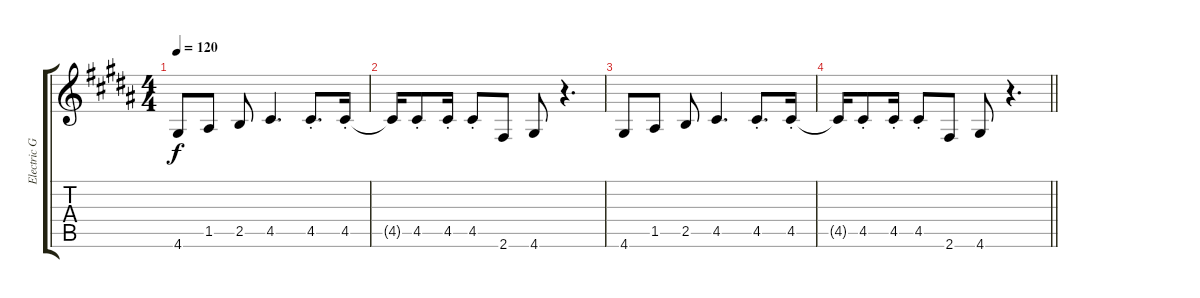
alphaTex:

\track ("Electric Guitar 1" "Electric G") {instrument electricguitarjazz}
\staff {score tabs}
\tuning (E4 B3 G3 D3 A2 E2) {hide}
\ts (4 4)
\tempo 120
\clef g2
\ks g#minor
4.6.8{dy f} 1.5.8 2.5.8 4.5.4{d} 4.5{st}.8{d} 4.5{st}.16 |
4.5{t}.16 4.5{st}.8 4.5{st}.16 4.5{st}.8 2.6.8 4.6.8 r.4{d} |
4.6.8 1.5.8 2.5.8 4.5.4{d} 4.5{st}.8{d} 4.5{st}.16 |
\barLineRight lightlight
4.5{t}.16 4.5{st}.8 4.5{st}.16 4.5{st}.8 2.6.8 4.6.8 r.4{d}
